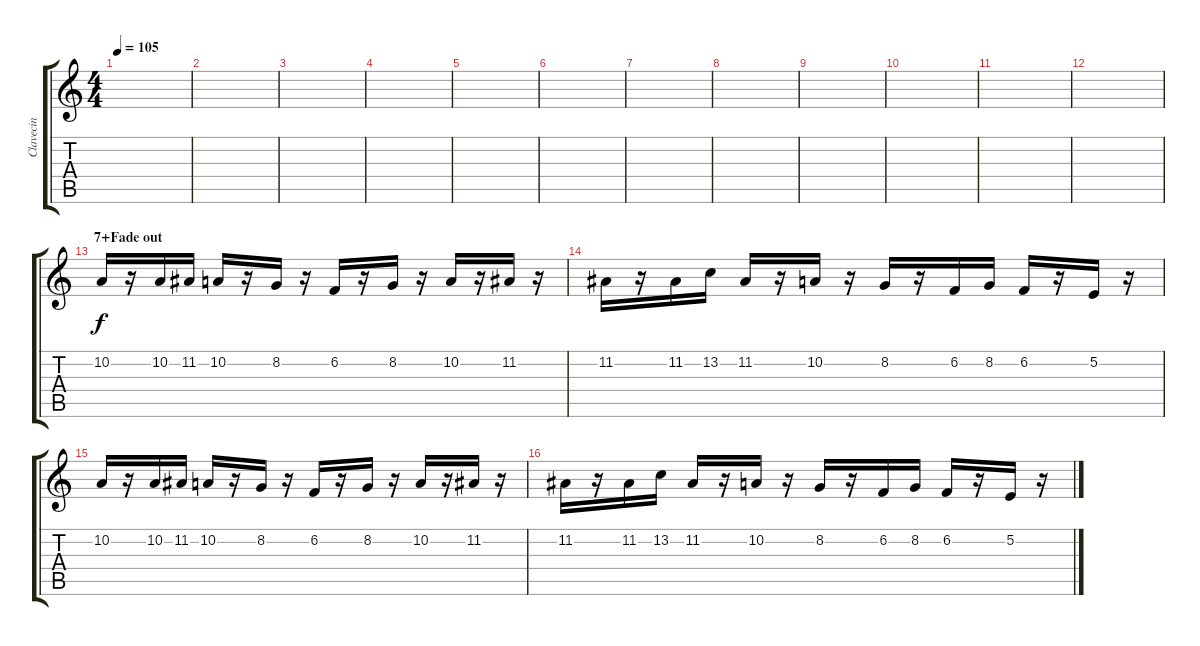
\track ("Clavecin" "Clavecin") {instrument clavinet}
\staff {score tabs}
\tuning (E4 B3 G3 D3 A2 E2) {hide}
\ts (4 4)
\tempo 105
\clef g2
\ks c
|
|
|
|
|
|
|
|
|
|
|
|
\section ("" "7+Fade out")
10.2.16 r.16 10.2.16 11.2.16 10.2.16 r.16 8.2.16 r.16 6.2.16 r.16 8.2.16 r.16 10.2.16 r.16 11.2.16 r.16 |
11.2.16 r.16 11.2.16 13.2.16 11.2.16 r.16 10.2.16 r.16 8.2.16 r.16 6.2.16 8.2.16 6.2.16 r.16 5.2.16 r.16 |
10.2.16 r.16 10.2.16 11.2.16 10.2.16 r.16 8.2.16 r.16 6.2.16 r.16 8.2.16 r.16 10.2.16 r.16 11.2.16 r.16 |
11.2.16 r.16 11.2.16 13.2.16 11.2.16 r.16 10.2.16 r.16 8.2.16 r.16 6.2.16 8.2.16 6.2.16 r.16 5.2.16 r.16
